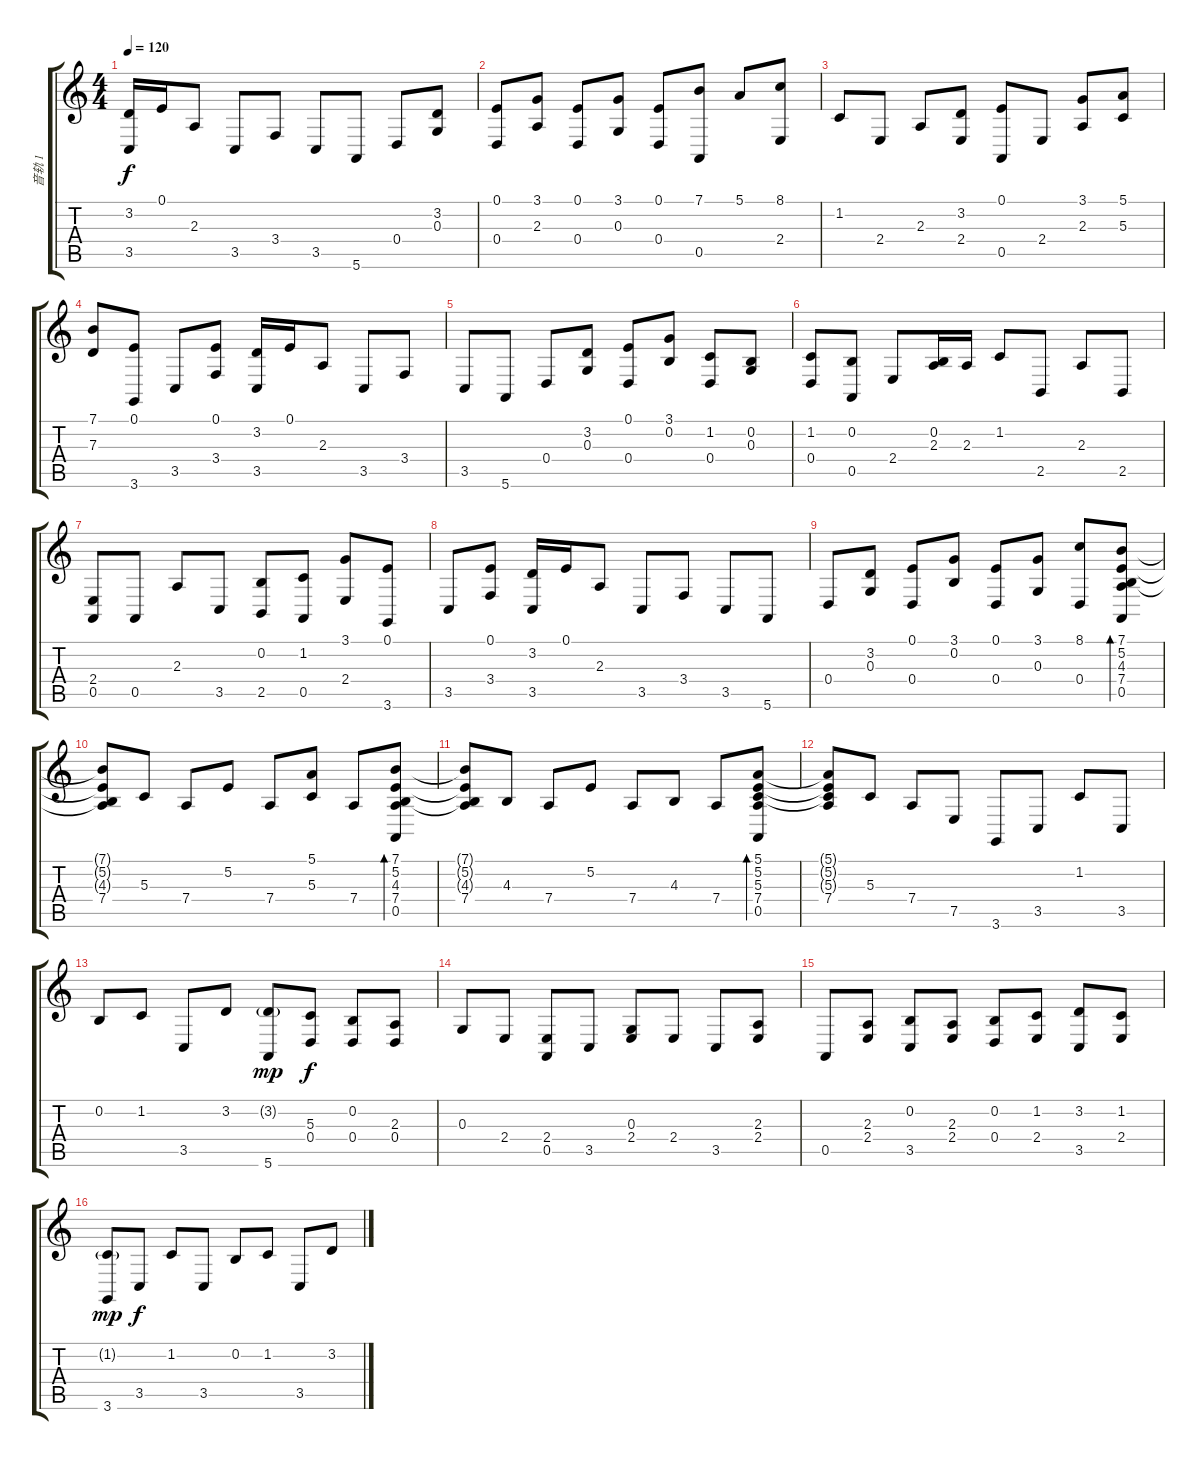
\track ("音轨 1" "音轨 1") {instrument electricgrandpiano}
\staff {score tabs}
\tuning (E4 B3 G3 D3 A2 E2) {hide}
\ts (4 4)
\tempo 120
\clef g2
\ks c
(3.2 3.5).16{dy f} 0.1.16 2.3.8 3.5.8 3.4.8 3.5.8 5.6.8 0.4.8 (3.2 0.3).8 |
(0.1 0.4).8 (3.1 2.3).8 (0.1 0.4).8 (3.1 0.3).8 (0.1 0.4).8 (7.1 0.5).8 5.1.8 (8.1 2.4).8 |
1.2.8 2.4.8 2.3.8 (3.2 2.4).8 (0.1 0.5).8 2.4.8 (3.1 2.3).8 (5.1 5.3).8 |
(7.1 7.3).8 (0.1 3.6).8 3.5.8 (0.1 3.4).8 (3.2 3.5).16 0.1.16 2.3.8 3.5.8 3.4.8 |
3.5.8 5.6.8 0.4.8 (3.2 0.3).8 (0.1 0.4).8 (3.1 0.2).8 (1.2 0.4).8 (0.2 0.3).8 |
(1.2 0.4).8 (0.2 0.5).8 2.4.8 (0.2 2.3).16 2.3.16 1.2.8 2.5.8 2.3.8 2.5.8 |
(2.4 0.5).8 0.5.8 2.3.8 3.5.8 (0.2 2.5).8 (1.2 0.5).8 (3.1 2.4).8 (0.1 3.6).8 |
3.5.8 (0.1 3.4).8 (3.2 3.5).16 0.1.16 2.3.8 3.5.8 3.4.8 3.5.8 5.6.8 |
0.4.8 (3.2 0.3).8 (0.1 0.4).8 (3.1 0.2).8 (0.1 0.4).8 (3.1 0.3).8 (8.1 0.4).8 (7.1 5.2 4.3 7.4 0.5).8{bd 480} |
(7.1{t} 5.2{t} 4.3{t} 7.4).8 5.3.8 7.4.8 5.2.8 7.4.8 (5.1 5.3).8 7.4.8 (7.1 5.2 4.3 7.4 0.5).8{bd 480} |
(7.1{t} 5.2{t} 4.3{t} 7.4).8 4.3.8 7.4.8 5.2.8 7.4.8 4.3.8 7.4.8 (5.1 5.2 5.3 7.4 0.5).8{bd 480} |
(5.1{t} 5.2{t} 5.3{t} 7.4).8 5.3.8 7.4.8 7.5.8 3.6.8 3.5.8 1.2.8 3.5.8 |
0.2.8 1.2.8 3.5.8 3.2.8 (3.2{g} 5.6).8{dy mp} (5.3 0.4).8{dy f} (0.2 0.4).8 (2.3 0.4).8 |
0.3.8 2.4.8 (2.4 0.5).8 3.5.8 (0.3 2.4).8 2.4.8 3.5.8 (2.3 2.4).8 |
0.5.8 (2.3 2.4).8 (0.2 3.5).8 (2.3 2.4).8 (0.2 0.4).8 (1.2 2.4).8 (3.2 3.5).8 (1.2 2.4).8 |
(1.2{g} 3.6).8{dy mp} 3.5.8{dy f} 1.2.8 3.5.8 0.2.8 1.2.8 3.5.8 3.2.8
